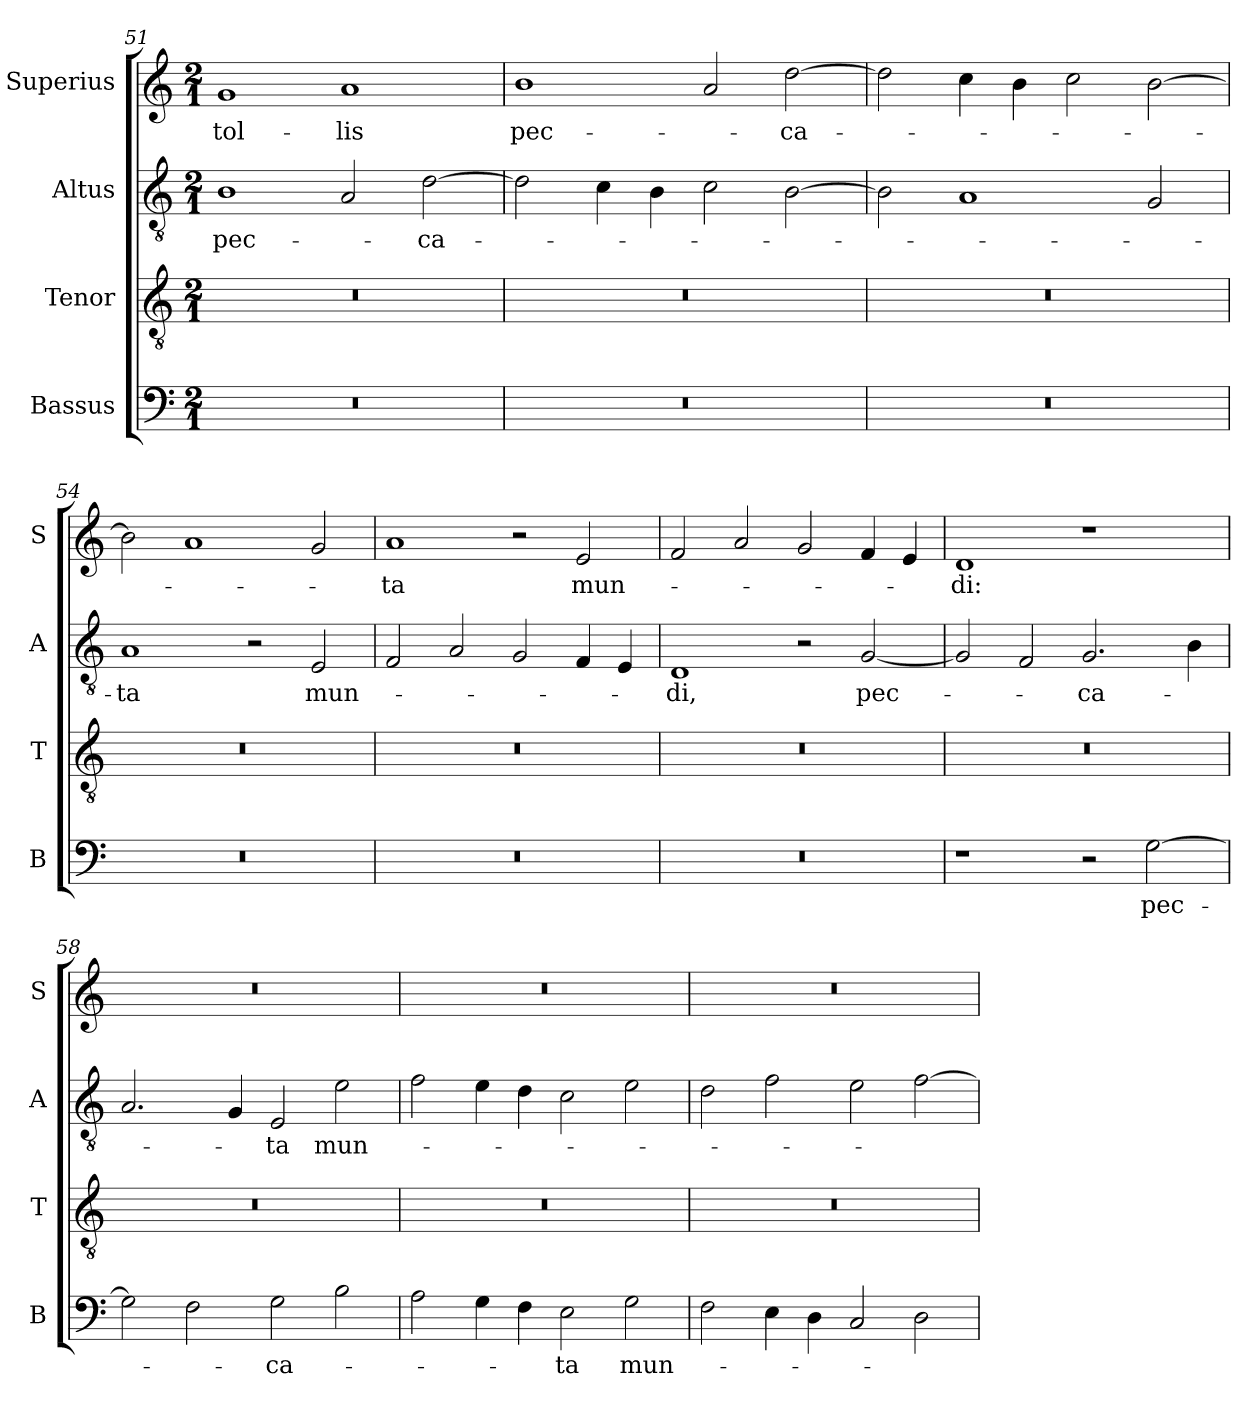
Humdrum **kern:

**kern	**text	**kern	**kern	**text	**kern	**text
*part4	*part4	*part3	*part2	*part2	*part1	*part1
*staff4	*staff4	*staff3	*staff2	*staff2	*staff1	*staff1
*I"Bassus	*	*I"Tenor	*I"Altus	*	*I"Superius	*
*I'B	*	*I'T	*I'A	*	*I'S	*
*clefF4	*	*clefGv2	*clefGv2	*	*clefG2	*
*k[]	*	*k[]	*k[]	*	*k[]	*
*M2/1	*	*M2/1	*M2/1	*	*M2/1	*
=51	=51	=51	=51	=51	=51	=51
0r	.	0r	1B	pec-	1g	tol-
.	.	.	2A	.	1a	-lis
.	.	.	[2d	-ca-	.	.
=52	=52	=52	=52	=52	=52	=52
0r	.	0r	2d]	.	1b	pec-
.	.	.	4c	.	.	.
.	.	.	4B	.	.	.
.	.	.	2c	.	2a	.
.	.	.	[2B	.	[2dd	-ca-
=53	=53	=53	=53	=53	=53	=53
0r	.	0r	2B]	.	2dd]	.
.	.	.	1A	.	4cc	.
.	.	.	.	.	4b	.
.	.	.	.	.	2cc	.
.	.	.	2G	.	[2b	.
=54	=54	=54	=54	=54	=54	=54
0r	.	0r	1A	-ta	2b]	.
.	.	.	.	.	1a	.
.	.	.	2r	.	.	.
.	.	.	2E	mun-	2g	.
=55	=55	=55	=55	=55	=55	=55
0r	.	0r	2F	.	1a	-ta
.	.	.	2A	.	.	.
.	.	.	2G	.	2r	.
.	.	.	4F	.	2e	mun-
.	.	.	4E	.	.	.
=56	=56	=56	=56	=56	=56	=56
0r	.	0r	1D	-di,	2f	.
.	.	.	.	.	2a	.
.	.	.	2r	.	2g	.
!	!	!	!	!LO:LY:i	!	!
.	.	.	[2G	pec-	4f	.
.	.	.	.	.	4e	.
=57	=57	=57	=57	=57	=57	=57
1r	.	0r	2G]	.	1d	-di:
.	.	.	2F	.	.	.
!	!	!	!	!LO:LY:i	!	!
2r	.	.	2.G	-ca-	1r	.
[2G	pec-	.	.	.	.	.
.	.	.	4B	.	.	.
=58	=58	=58	=58	=58	=58	=58
2G]	.	0r	2.A	.	0r	.
2F	.	.	.	.	.	.
.	.	.	4G	.	.	.
!	!	!	!	!LO:LY:i	!	!
2G	-ca-	.	2E	-ta	.	.
!	!	!	!	!LO:LY:i	!	!
2B	.	.	2e	mun-	.	.
=59	=59	=59	=59	=59	=59	=59
2A	.	0r	2f	.	0r	.
4G	.	.	4e	.	.	.
4F	.	.	4d	.	.	.
2E	-ta	.	2c	.	.	.
2G	mun-	.	2e	.	.	.
=60	=60	=60	=60	=60	=60	=60
2F	.	0r	2d	.	0r	.
4E	.	.	2f	.	.	.
4D	.	.	.	.	.	.
2C	.	.	2e	.	.	.
2D	.	.	[2f	.	.	.
=	=	=	=	=	=	=
*-	*-	*-	*-	*-	*-	*-
